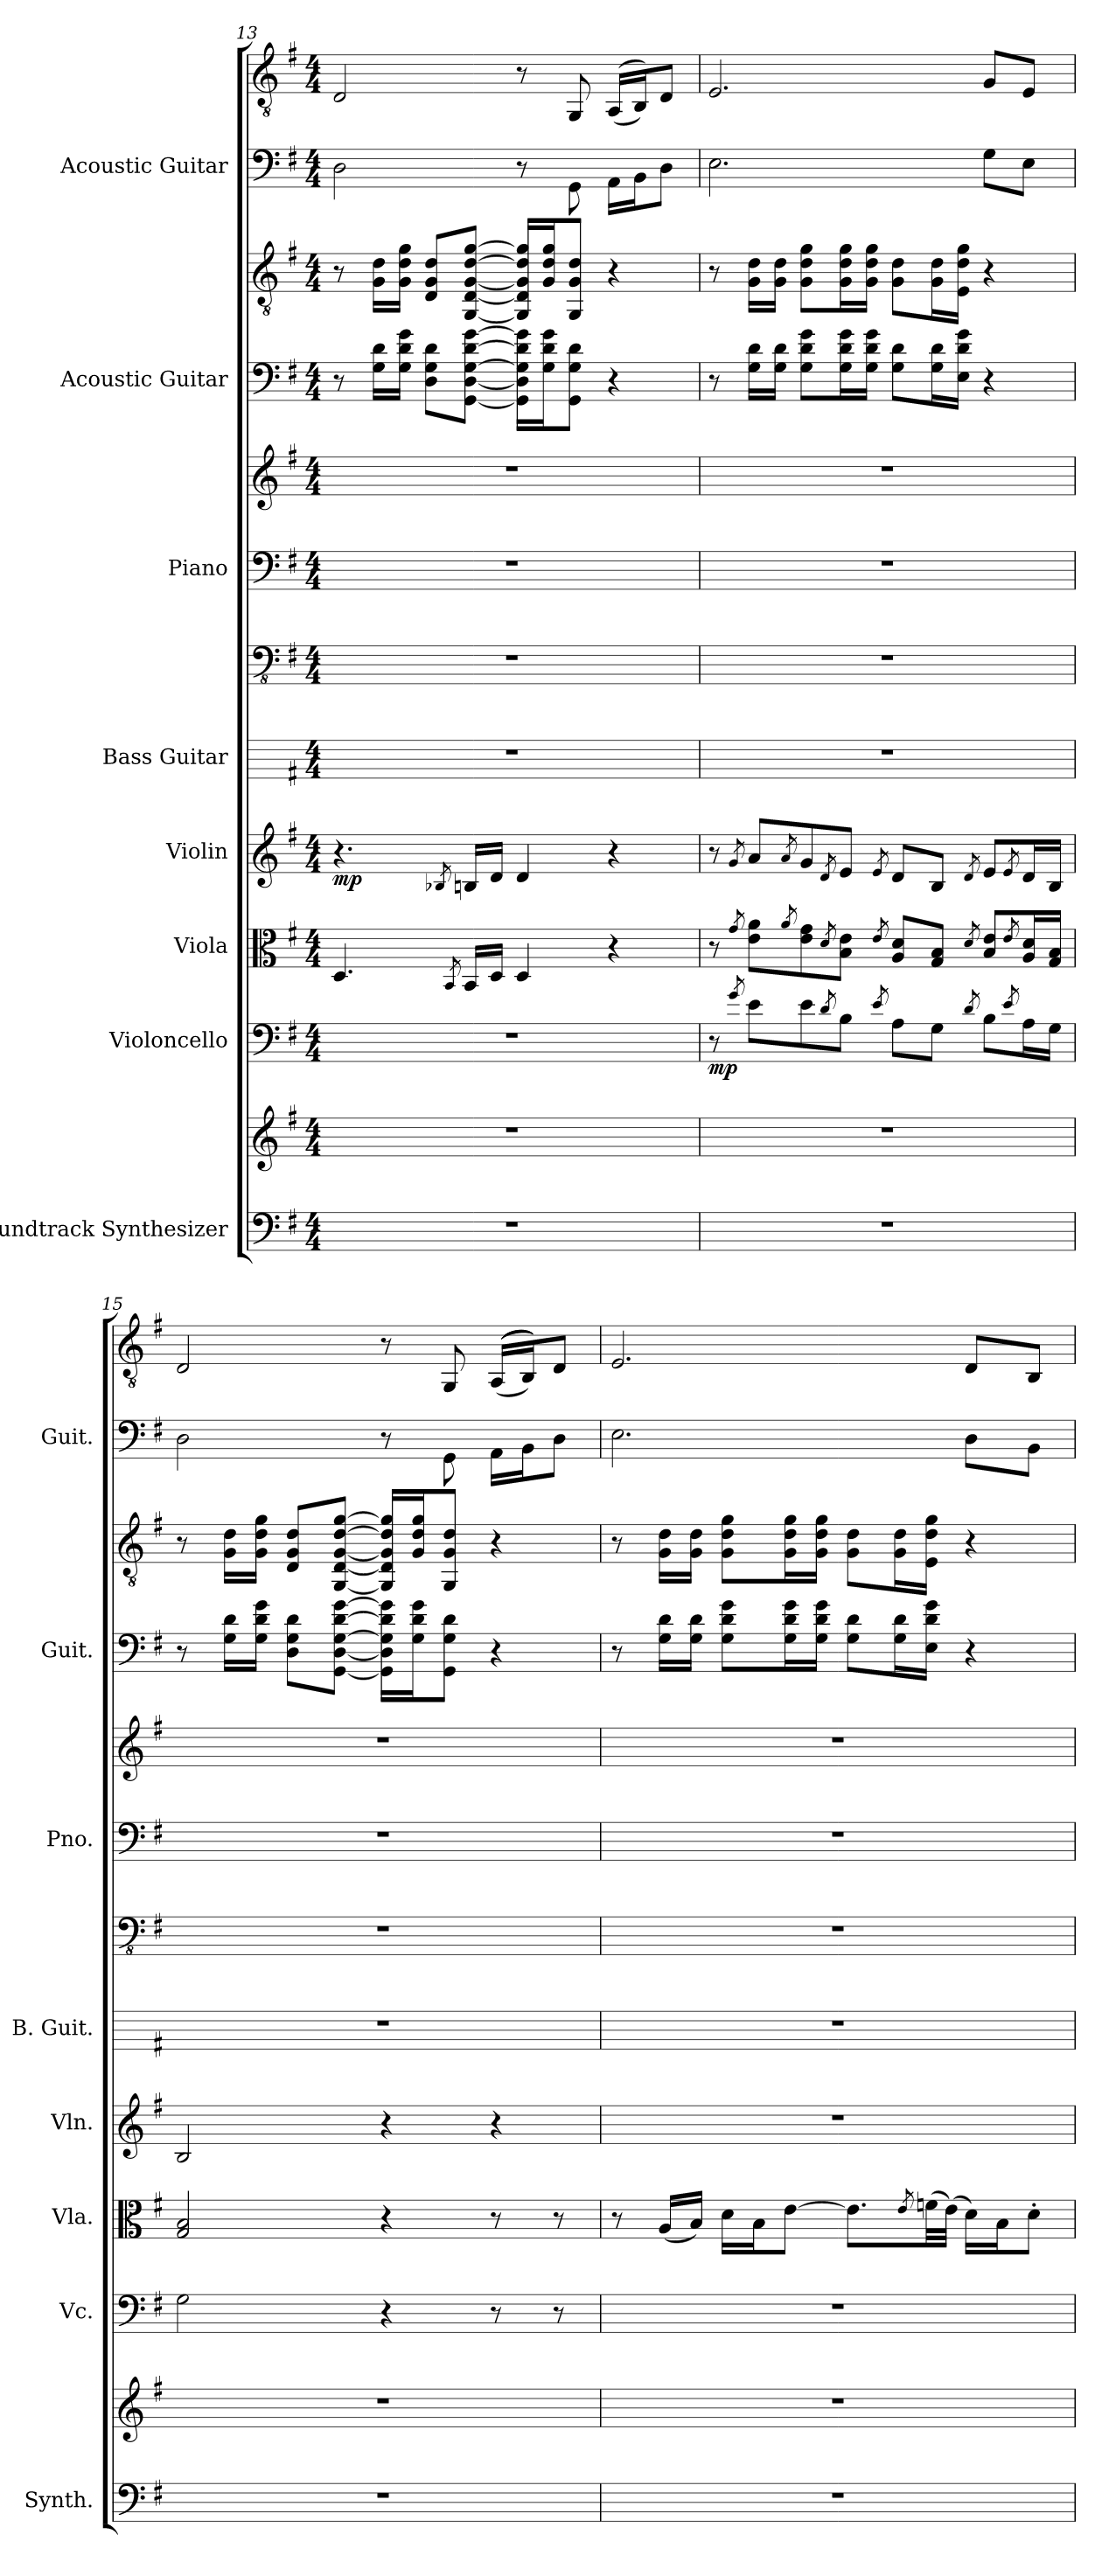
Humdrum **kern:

**kern	**kern	**kern	**dynam	**kern	**kern	**dynam	**kern	**kern	**kern	**kern	**kern	**kern	**kern	**kern
*part8	*part8	*part7	*part7	*part6	*part5	*part5	*part4	*part4	*part3	*part3	*part2	*part2	*part1	*part1
*staff13	*staff12	*staff11	*staff11	*staff10	*staff9	*staff9	*staff8	*staff7	*staff6	*staff5	*staff4	*staff3	*staff2	*staff1
*I"Soundtrack Synthesizer	*	*I"Violoncello	*	*I"Viola	*I"Violin	*	*I"Bass Guitar	*	*I"Piano	*	*I"Acoustic Guitar	*	*I"Acoustic Guitar	*
*I'Synth.	*	*I'Vc.	*	*I'Vla.	*I'Vln.	*	*I'B. Guit.	*	*I'Pno.	*	*I'Guit.	*	*I'Guit.	*
!!LO:PB:g=z
*clefF4	*clefG2	*clefF4	*	*clefC3	*clefG2	*	*	*clefFv4	*clefF4	*clefG2	*	*clefGv2	*	*clefGv2
*k[f#]	*k[f#]	*k[f#]	*	*k[f#]	*k[f#]	*	*k[f#]	*k[f#]	*k[f#]	*k[f#]	*k[f#]	*k[f#]	*k[f#]	*k[f#]
*M4/4	*M4/4	*M4/4	*	*M4/4	*M4/4	*	*M4/4	*M4/4	*M4/4	*M4/4	*M4/4	*M4/4	*M4/4	*M4/4
=13	=13	=13	=13	=13	=13	=13	=13	=13	=13	=13	=13	=13	=13	=13
!	!	!	!	!	!	!LO:DY:b	!	!	!	!	!	!	!	!
1r	1r	1r	.	4.D/	4.r	mp	1r	1r	1r	1r	8r	8r	2D\	2D/
.	.	.	.	.	.	.	.	.	.	.	16G\ 16d\LL	16G\ 16d\LL	.	.
.	.	.	.	.	.	.	.	.	.	.	16G\ 16d\ 16g\JJ	16G\ 16d\ 16g\JJ	.	.
.	.	.	.	.	.	.	.	.	.	.	8D\ 8G\ 8d\L	8D/ 8G/ 8d/L	.	.
.	.	.	.	8qBB/	8qB-X/	.	.	.	.	.	.	.	.	.
.	.	.	.	16BB/LL	16Bn/LL	.	.	.	.	.	[8GG\ [8D\ [8G\ [8d\ [8g\J	[8GG/ [8D/ [8G/ [8d/ [8g/J	.	.
.	.	.	.	16D/JJ	16d/JJ	.	.	.	.	.	.	.	.	.
.	.	.	.	4D/	4d/	.	.	.	.	.	16GG\] 16D\] 16G\] 16d\] 16g\]LL	16GG/] 16D/] 16G/] 16d/] 16g/]LL	8r	8r
.	.	.	.	.	.	.	.	.	.	.	16G\ 16d\ 16g\J	16G/ 16d/ 16g/J	.	.
.	.	.	.	.	.	.	.	.	.	.	8GG\ 8G\ 8d\J	8GG/ 8G/ 8d/J	8GG\	8GG/
.	.	.	.	4r	4r	.	.	.	.	.	4r	4r	16AA\LL	((16AA/LL
.	.	.	.	.	.	.	.	.	.	.	.	.	16BB\J	16BB/J))
.	.	.	.	.	.	.	.	.	.	.	.	.	8D\J	8D/J
=14	=14	=14	=14	=14	=14	=14	=14	=14	=14	=14	=14	=14	=14	=14
!	!	!	!LO:DY:b	!	!	!	!	!	!	!	!	!	!	!
1r	1r	8r	mp	8r	8r	.	1r	1r	1r	1r	8r	8r	2.E\	2.E/
.	.	8qg/	.	8qg/	8qg/	.	.	.	.	.	.	.	.	.
.	.	8e\L	.	8e\ 8a\L	8a/L	.	.	.	.	.	16G\ 16d\LL	16G\ 16d\LL	.	.
.	.	.	.	.	.	.	.	.	.	.	16G\ 16d\JJ	16G\ 16d\JJ	.	.
.	.	.	.	8qa/	8qa/	.	.	.	.	.	.	.	.	.
.	.	8e\	.	8e\ 8g\	8g/	.	.	.	.	.	8G\ 8d\ 8g\L	8G\ 8d\ 8g\L	.	.
.	.	8qd/	.	8qd/	8qd/	.	.	.	.	.	.	.	.	.
.	.	8B\J	.	8B\ 8e\J	8e/J	.	.	.	.	.	16G\ 16d\ 16g\L	16G\ 16d\ 16g\L	.	.
.	.	.	.	.	.	.	.	.	.	.	16G\ 16d\ 16g\JJ	16G\ 16d\ 16g\JJ	.	.
.	.	8qe/	.	8qe/	8qe/	.	.	.	.	.	.	.	.	.
.	.	8A\L	.	8A/ 8d/L	8d/L	.	.	.	.	.	8G\ 8d\L	8G\ 8d\L	.	.
.	.	8G\J	.	8G/ 8B/J	8B/J	.	.	.	.	.	16G\ 16d\L	16G\ 16d\L	.	.
.	.	.	.	.	.	.	.	.	.	.	16E\ 16d\ 16g\JJ	16E\ 16d\ 16g\JJ	.	.
.	.	8qd/	.	8qd/	8qd/	.	.	.	.	.	.	.	.	.
.	.	8B\L	.	8B/ 8e/L	8e/L	.	.	.	.	.	4r	4r	8G\L	8G/L
.	.	8qe/	.	8qe/	8qe/	.	.	.	.	.	.	.	.	.
.	.	16A\L	.	16A/ 16d/L	16d/L	.	.	.	.	.	.	.	8E\J	8E/J
.	.	16G\JJ	.	16G/ 16B/JJ	16B/JJ	.	.	.	.	.	.	.	.	.
!!LO:PB:g=z
=15	=15	=15	=15	=15	=15	=15	=15	=15	=15	=15	=15	=15	=15	=15
1r	1r	2G\	.	2G/ 2B/	2B/	.	1r	1r	1r	1r	8r	8r	2D\	2D/
.	.	.	.	.	.	.	.	.	.	.	16G\ 16d\LL	16G\ 16d\LL	.	.
.	.	.	.	.	.	.	.	.	.	.	16G\ 16d\ 16g\JJ	16G\ 16d\ 16g\JJ	.	.
.	.	.	.	.	.	.	.	.	.	.	8D\ 8G\ 8d\L	8D/ 8G/ 8d/L	.	.
.	.	.	.	.	.	.	.	.	.	.	[8GG\ [8D\ [8G\ [8d\ [8g\J	[8GG/ [8D/ [8G/ [8d/ [8g/J	.	.
.	.	4r	.	4r	4r	.	.	.	.	.	16GG\] 16D\] 16G\] 16d\] 16g\]LL	16GG/] 16D/] 16G/] 16d/] 16g/]LL	8r	8r
.	.	.	.	.	.	.	.	.	.	.	16G\ 16d\ 16g\J	16G/ 16d/ 16g/J	.	.
.	.	.	.	.	.	.	.	.	.	.	8GG\ 8G\ 8d\J	8GG/ 8G/ 8d/J	8GG\	8GG/
.	.	8r	.	8r	4r	.	.	.	.	.	4r	4r	16AA\LL	((((16AA/LL
.	.	.	.	.	.	.	.	.	.	.	.	.	16BB\J	16BB/J))))
.	.	8r	.	8r	.	.	.	.	.	.	.	.	8D\J	8D/J
=16	=16	=16	=16	=16	=16	=16	=16	=16	=16	=16	=16	=16	=16	=16
1r	1r	1r	.	8r	1r	.	1r	1r	1r	1r	8r	8r	2.E\	2.E/
.	.	.	.	(16A/LL	.	.	.	.	.	.	16G\ 16d\LL	16G\ 16d\LL	.	.
.	.	.	.	16B/JJ)	.	.	.	.	.	.	16G\ 16d\JJ	16G\ 16d\JJ	.	.
.	.	.	.	16d\LL	.	.	.	.	.	.	8G\ 8d\ 8g\L	8G\ 8d\ 8g\L	.	.
.	.	.	.	16B\J	.	.	.	.	.	.	.	.	.	.
.	.	.	.	[8e\J	.	.	.	.	.	.	16G\ 16d\ 16g\L	16G\ 16d\ 16g\L	.	.
.	.	.	.	.	.	.	.	.	.	.	16G\ 16d\ 16g\JJ	16G\ 16d\ 16g\JJ	.	.
.	.	.	.	8.e\L]	.	.	.	.	.	.	8G\ 8d\L	8G\ 8d\L	.	.
.	.	.	.	.	.	.	.	.	.	.	16G\ 16d\L	16G\ 16d\L	.	.
.	.	.	.	8qe/	.	.	.	.	.	.	.	.	.	.
.	.	.	.	(32fn\LL	.	.	.	.	.	.	16E\ 16d\ 16g\JJ	16E\ 16d\ 16g\JJ	.	.
.	.	.	.	(32e\JJJ)	.	.	.	.	.	.	.	.	.	.
.	.	.	.	16d\LL)	.	.	.	.	.	.	4r	4r	8D\L	8D/L
.	.	.	.	16B\J	.	.	.	.	.	.	.	.	.	.
.	.	.	.	8d'\J	.	.	.	.	.	.	.	.	8BB\J	8BB/J
=	=	=	=	=	=	=	=	=	=	=	=	=	=	=
*-	*-	*-	*-	*-	*-	*-	*-	*-	*-	*-	*-	*-	*-	*-
